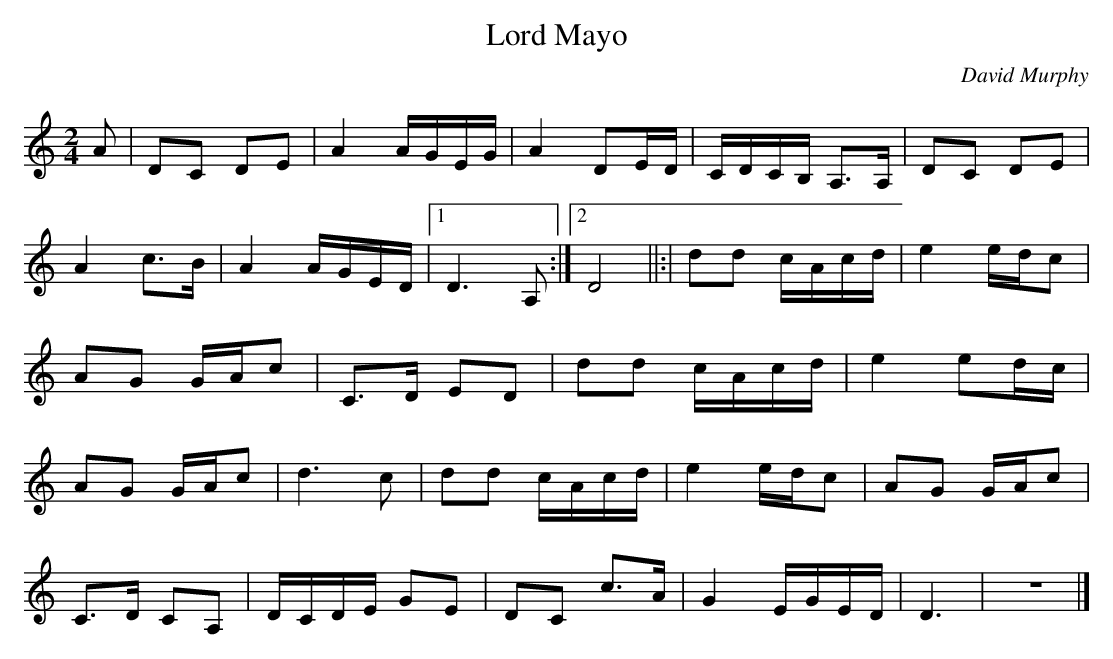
X:1
T:Lord Mayo
C:David Murphy
M:2/4
L:1/16
K:C
A2 |D2C2 D2E2 |A4 AGEG |A4 D2ED |CDCB, A,3A, |D2C2 D2E2 |A4 c3B |A4 AGED |[1D6 A,2 :|[2D8 ||:|d2d2 cAcd |e4 edc2 |A2G2 GAc2 |C3D E2D2 |d2d2 cAcd |e4 e2dc |A2G2 GAc2 |d6 c2 |d2d2 cAcd |e4 edc2 |A2G2 GAc2 |
C3D C2A,2 |DCDE G2E2 |D2C2 c3A |G4 EGED |D6 |z8 |]
